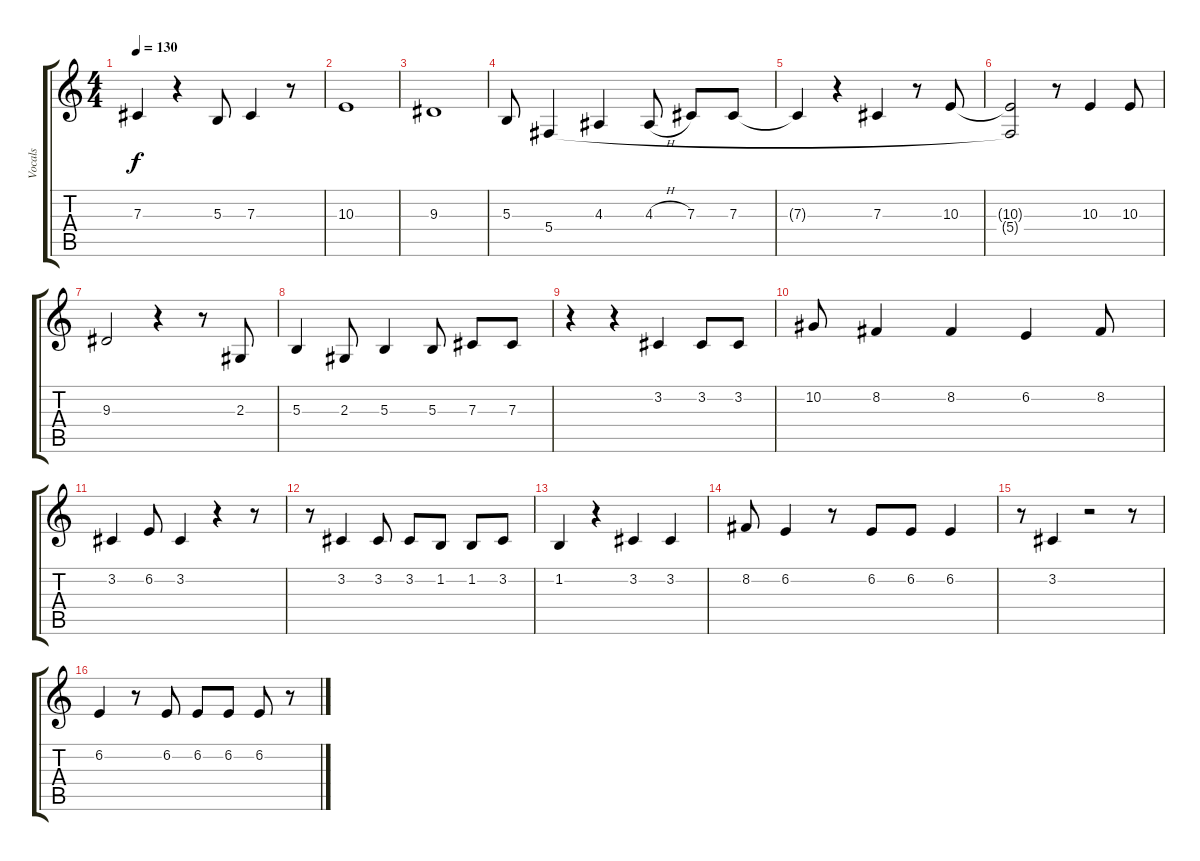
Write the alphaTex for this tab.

\track ("Vocals" "Vocals") {instrument viola}
\staff {score tabs}
\tuning (Eb4 Bb3 Gb3 Db3 Ab2 Db2) {hide}
\ts (4 4)
\tempo 130
\clef g2
\ks c
7.3{t}.4{dy f} r.4 5.3.8 7.3.4 r.8 |
10.3.1 |
9.3.1 |
5.3.8 5.4.4 4.3.4 4.3{h}.8 7.3.8 7.3.8 |
7.3{t}.4 r.4 7.3.4 r.8 10.3.8 |
(10.3{t} 5.4{t}).2 r.8 10.3.4 10.3.8 |
9.3.2 r.4 r.8 2.3.8 |
5.3.4 2.3.8 5.3.4 5.3.8 7.3.8 7.3.8 |
r.4 r.4 3.2.4 3.2.8 3.2.8 |
10.2.8 8.2.4 8.2.4 6.2.4 8.2.8 |
3.2.4 6.2.8 3.2.4 r.4 r.8 |
r.8 3.2.4 3.2.8 3.2.8 1.2.8 1.2.8 3.2.8 |
1.2.4 r.4 3.2.4 3.2.4 |
8.2.8 6.2.4 r.8 6.2.8 6.2.8 6.2.4 |
r.8 3.2.4 r.2 r.8 |
6.2.4 r.8 6.2.8 6.2.8 6.2.8 6.2.8 r.8
